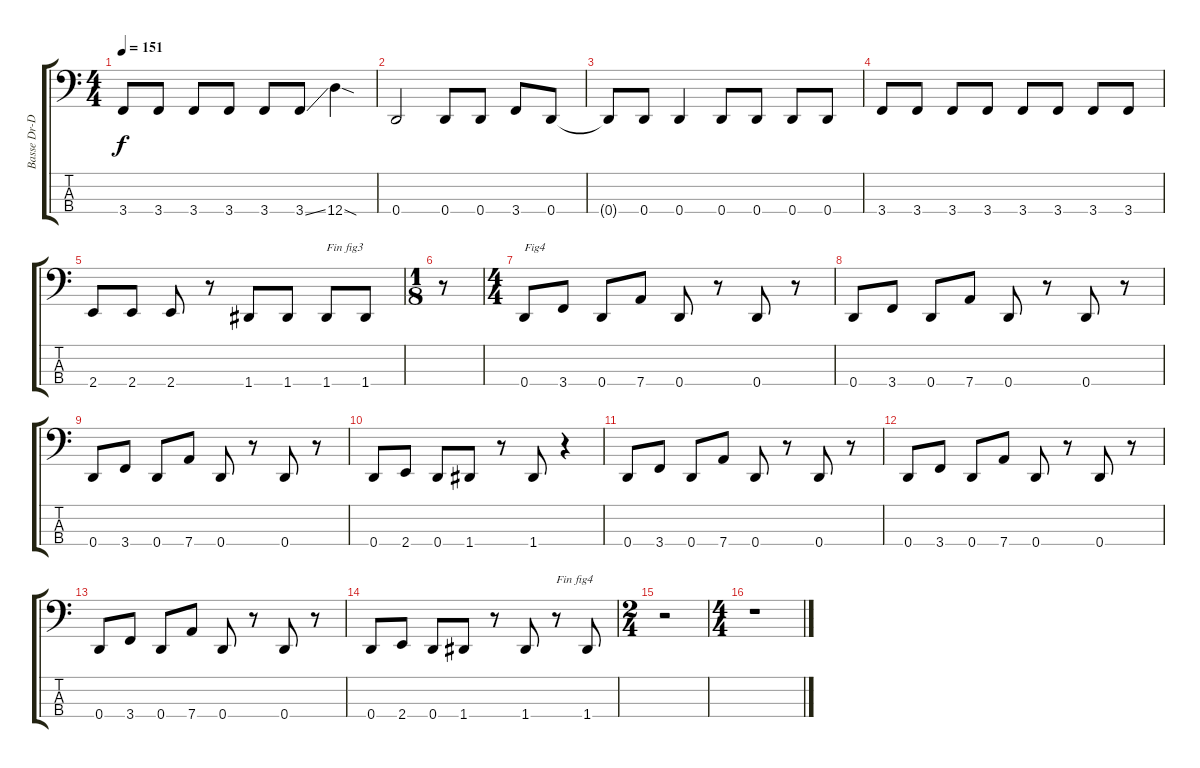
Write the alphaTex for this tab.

\track ("Basse Dr-D bis" "Basse Dr-D") {instrument synthbass2}
\staff {score tabs}
\tuning (G2 D2 A1 D1) {hide}
\ts (4 4)
\tempo 151
\clef f4
\ks c
3.4.8{dy f} 3.4.8 3.4.8 3.4.8 3.4.8 3.4{ss}.8 12.4{sod}.4 |
0.4.2 0.4.8 0.4.8 3.4.8 0.4.8 |
0.4{t}.8 0.4.8 0.4.4 0.4.8 0.4.8 0.4.8 0.4.8 |
3.4.8 3.4.8 3.4.8 3.4.8 3.4.8 3.4.8 3.4.8 3.4.8 |
2.4.8 2.4.8 2.4.8 r.8 1.4.8 1.4.8 1.4.8{txt "Fin fig3"} 1.4.8 |
\ts (1 8)
r.8 |
\ts (4 4)
0.4.8{txt "Fig4"} 3.4.8 0.4.8 7.4.8 0.4.8 r.8 0.4.8 r.8 |
0.4.8 3.4.8 0.4.8 7.4.8 0.4.8 r.8 0.4.8 r.8 |
0.4.8 3.4.8 0.4.8 7.4.8 0.4.8 r.8 0.4.8 r.8 |
0.4.8 2.4.8 0.4.8 1.4.8 r.8 1.4.8 r.4 |
0.4.8 3.4.8 0.4.8 7.4.8 0.4.8 r.8 0.4.8 r.8 |
0.4.8 3.4.8 0.4.8 7.4.8 0.4.8 r.8 0.4.8 r.8 |
0.4.8 3.4.8 0.4.8 7.4.8 0.4.8 r.8 0.4.8 r.8 |
0.4.8 2.4.8 0.4.8 1.4.8 r.8 1.4.8 r.8{txt "Fin fig4"} 1.4.8 |
\ts (2 4)
r.2 |
\ts (4 4)
r.1
